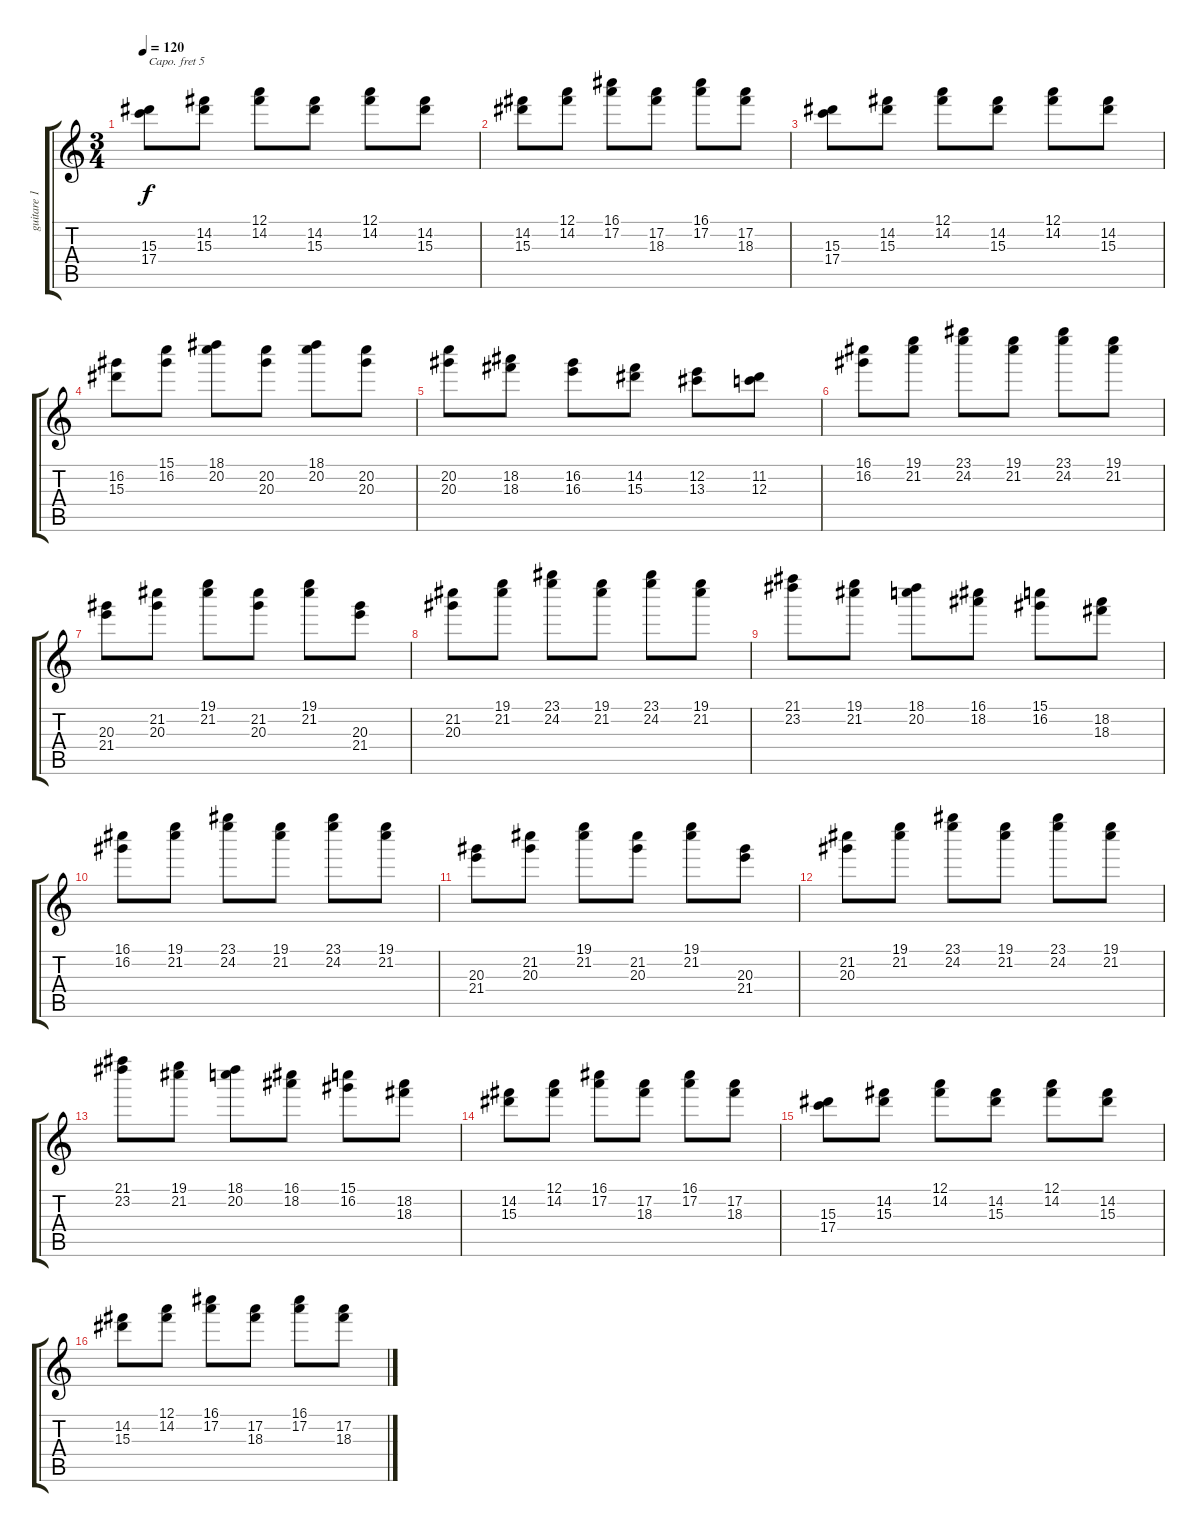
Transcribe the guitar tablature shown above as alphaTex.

\track ("guitare 1" "guitare 1") {instrument electricguitarclean}
\staff {score tabs}
\capo 5
\tuning (E4 B3 G3 D3 A2 E2) {hide}
\ts (3 4)
\tempo 120
\clef g2
\ks c
(15.3 17.4).8{dy f} (14.2 15.3).8 (12.1 14.2).8 (14.2 15.3).8 (12.1 14.2).8 (14.2 15.3).8 |
(14.2 15.3).8 (12.1 14.2).8 (16.1 17.2).8 (17.2 18.3).8 (16.1 17.2).8 (17.2 18.3).8 |
(15.3 17.4).8 (14.2 15.3).8 (12.1 14.2).8 (14.2 15.3).8 (12.1 14.2).8 (14.2 15.3).8 |
(16.2 15.3).8 (15.1 16.2).8 (18.1 20.2).8 (20.2 20.3).8 (18.1 20.2).8 (20.2 20.3).8 |
(20.2 20.3).8 (18.2 18.3).8 (16.2 16.3).8 (14.2 15.3).8 (12.2 13.3).8 (11.2 12.3).8 |
(16.1 16.2).8 (19.1 21.2).8 (23.1 24.2).8 (19.1 21.2).8 (23.1 24.2).8 (19.1 21.2).8 |
(20.3 21.4).8 (21.2 20.3).8 (19.1 21.2).8 (21.2 20.3).8 (19.1 21.2).8 (20.3 21.4).8 |
(21.2 20.3).8 (19.1 21.2).8 (23.1 24.2).8 (19.1 21.2).8 (23.1 24.2).8 (19.1 21.2).8 |
(21.1 23.2).8 (19.1 21.2).8 (18.1 20.2).8 (16.1 18.2).8 (15.1 16.2).8 (18.2 18.3).8 |
(16.1 16.2).8 (19.1 21.2).8 (23.1 24.2).8 (19.1 21.2).8 (23.1 24.2).8 (19.1 21.2).8 |
(20.3 21.4).8 (21.2 20.3).8 (19.1 21.2).8 (21.2 20.3).8 (19.1 21.2).8 (20.3 21.4).8 |
(21.2 20.3).8 (19.1 21.2).8 (23.1 24.2).8 (19.1 21.2).8 (23.1 24.2).8 (19.1 21.2).8 |
(21.1 23.2).8 (19.1 21.2).8 (18.1 20.2).8 (16.1 18.2).8 (15.1 16.2).8 (18.2 18.3).8 |
(14.2 15.3).8 (12.1 14.2).8 (16.1 17.2).8 (17.2 18.3).8 (16.1 17.2).8 (17.2 18.3).8 |
(15.3 17.4).8 (14.2 15.3).8 (12.1 14.2).8 (14.2 15.3).8 (12.1 14.2).8 (14.2 15.3).8 |
(14.2 15.3).8 (12.1 14.2).8 (16.1 17.2).8 (17.2 18.3).8 (16.1 17.2).8 (17.2 18.3).8
